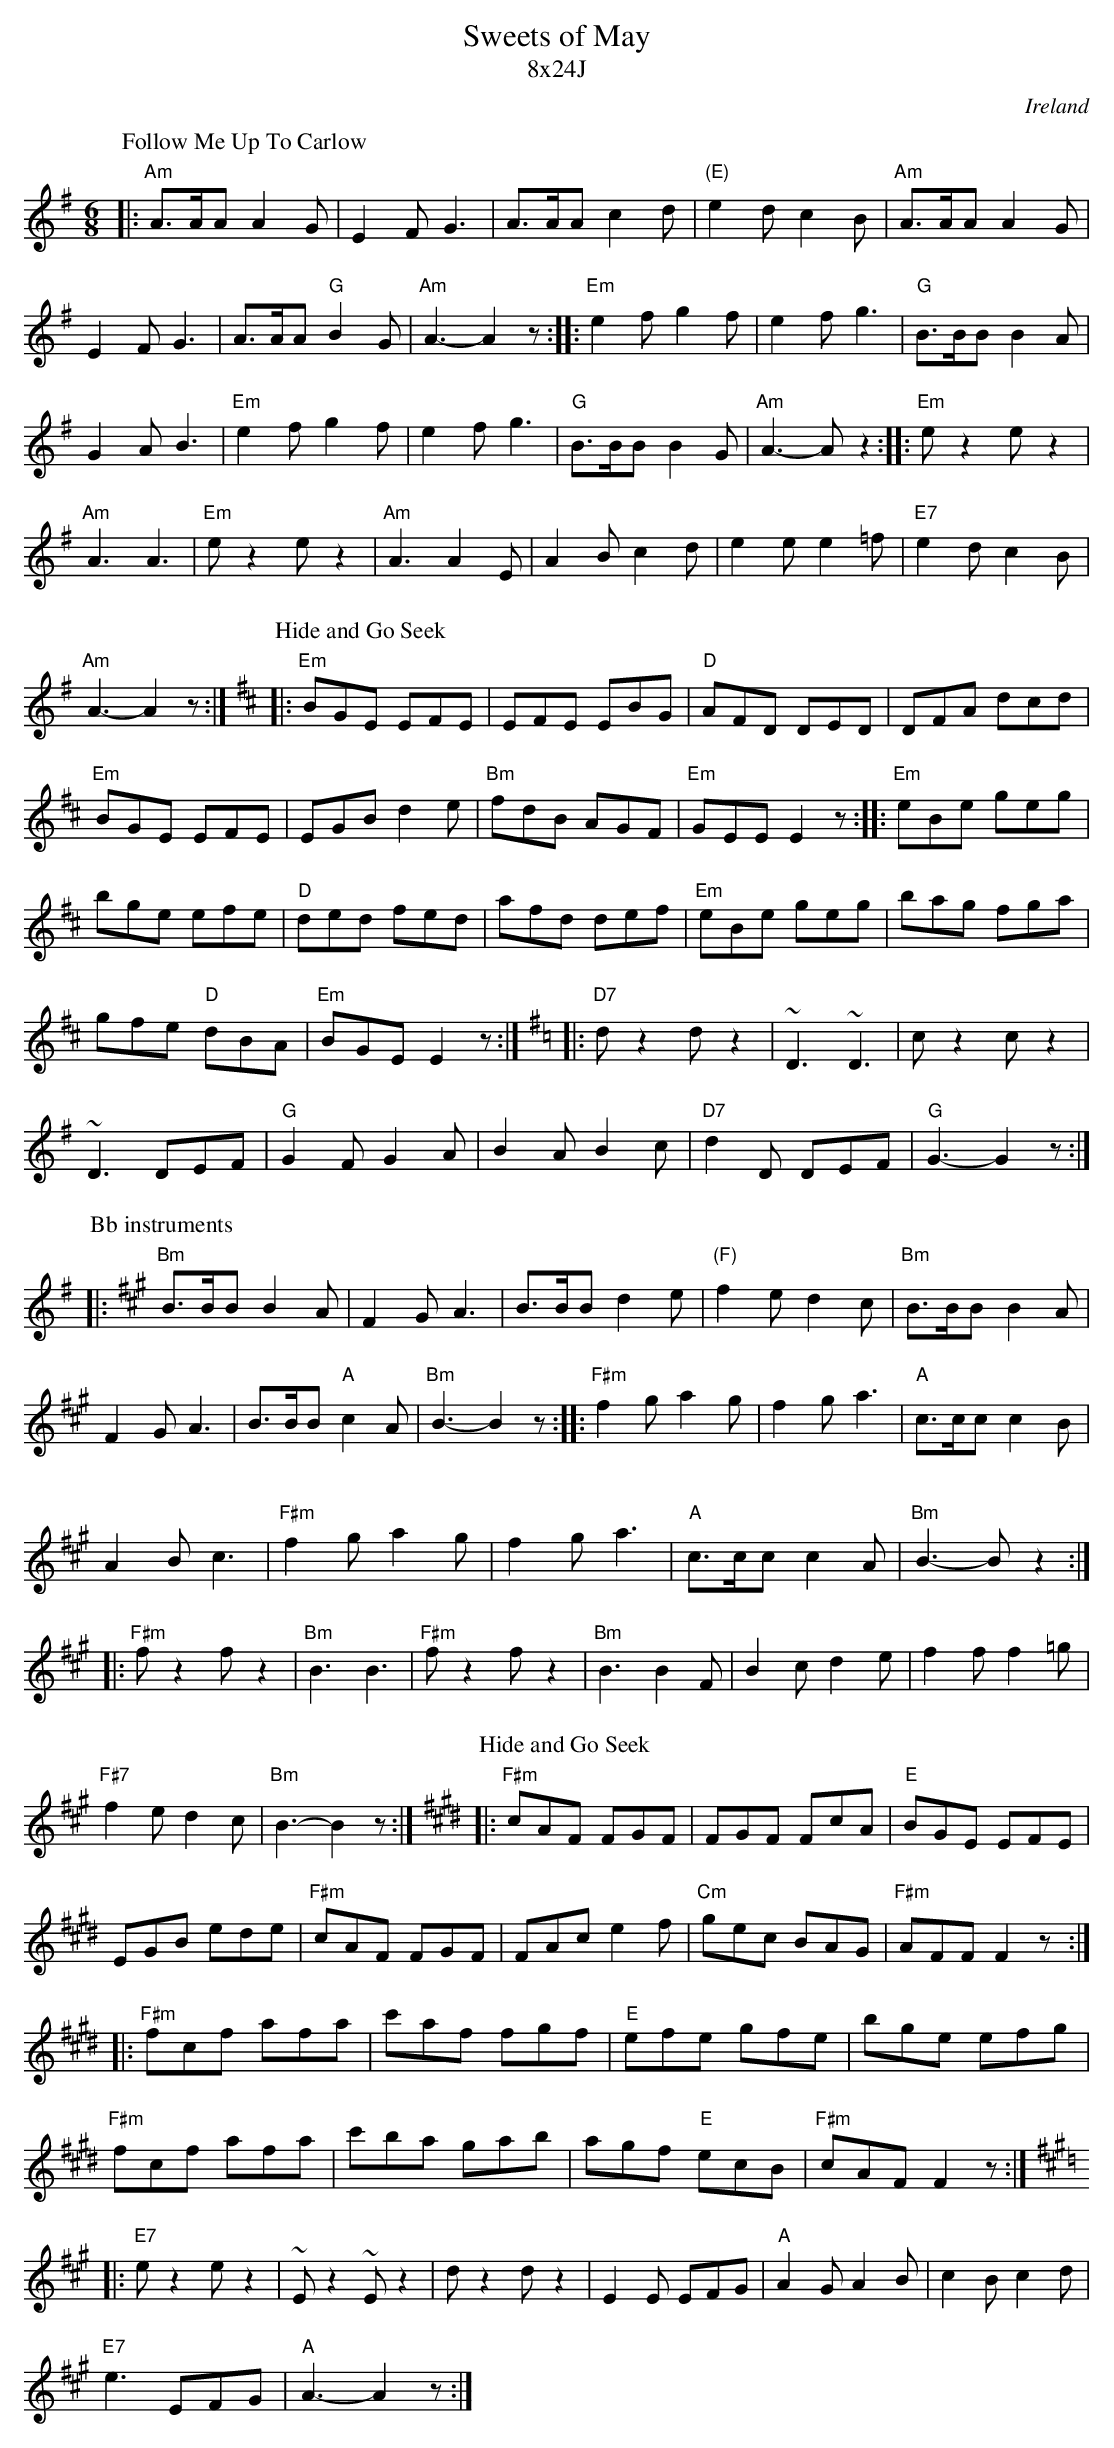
X:1
T: Sweets of May
T: 8x24J
O: Ireland
M: 6/8
L: 1/8
K: ADor
P: Follow Me Up To Carlow
|: "Am"A>AA A2G |     E2F G3   |    A>AA    c2d | "(E)"e2d c2B \
|  "Am"A>AA A2G |     E2F G3   |    A>AA "G"B2G |  "Am"A3- A2z :|
|: "Em"e2f  g2f |     e2f g3   | "G"B>BB    B2A |      G2A B3 \
|  "Em"e2f  g2f |     e2f g3   | "G"B>BB    B2G |  "Am"A3- Az2 :|
|: "Em"ez2  ez2 | "Am"A3  A3   | "Em"ez2    ez2 |  "Am"A3  A2E \
|      A2B  c2d |     e2e e2=f | "E7"e2d    c2B |  "Am"A3- A2z :|[K:EDor]
P: Hide and Go Seek
|: "Em"BGE EFE | EFE EBG |  "D"AFD    DED | DFA dcd \
|  "Em"BGE EFE | EGB d2e | "Bm"fdB    AGF | "Em"GEE E2z :|
|: "Em"eBe geg | bge efe |  "D"ded    fed |     afd def \
|  "Em"eBe geg | bag fga |     gfe "D"dBA | "Em"BGE E2z :|[K:G]
|: "D7"dz2 dz2 | ~D3 ~D3 |     cz2    cz2 |     ~D3 DEF \
|   "G"G2F G2A | B2A B2c | "D7"d2D    DEF |  "G"G3- G2z :|
P: Bb instruments
P: Follow Me Up To Carlow
K: BDor
|: "Bm"B>BB B2A | F2G A3 | B>BB d2e | "(F)"f2e d2c \
|  "Bm"B>BB B2A | F2G A3 | B>BB "A"c2A | "Bm"B3- B2z :|
|: "F#m"f2g a2g | f2g a3 | "A"c>cc c2B | A2B c3 \
|  "F#m"f2g a2g | f2g a3 | "A"c>cc c2A | "Bm"B3- Bz2 :|
|: "F#m"fz2 fz2 | "Bm"B3 B3 | "F#m"fz2 fz2 | "Bm"B3 B2F \
|  B2c d2e | f2f f2=g | "F#7"f2e d2c | "Bm"B3- B2z :|[K:F#Dor]
P: Hide and Go Seek
|: "F#m"cAF FGF | FGF FcA | "E"BGE EFE | EGB ede \
|  "F#m"cAF FGF | FAc e2f | "Cm"gec BAG | "F#m"AFF F2z :|
|: "F#m"fcf afa | c'af fgf | "E"efe gfe | bge efg \
|  "F#m"fcf afa | c'ba gab | agf "E"ecB | "F#m"cAF F2z :|[K:A]
|: "E7"ez2 ez2 | ~Ez2 ~Ez2 | dz2 dz2 | E2E EFG \
|  "A"A2G A2B | c2B c2d | "E7"!e3 EFG | "A"A3- A2z :|
